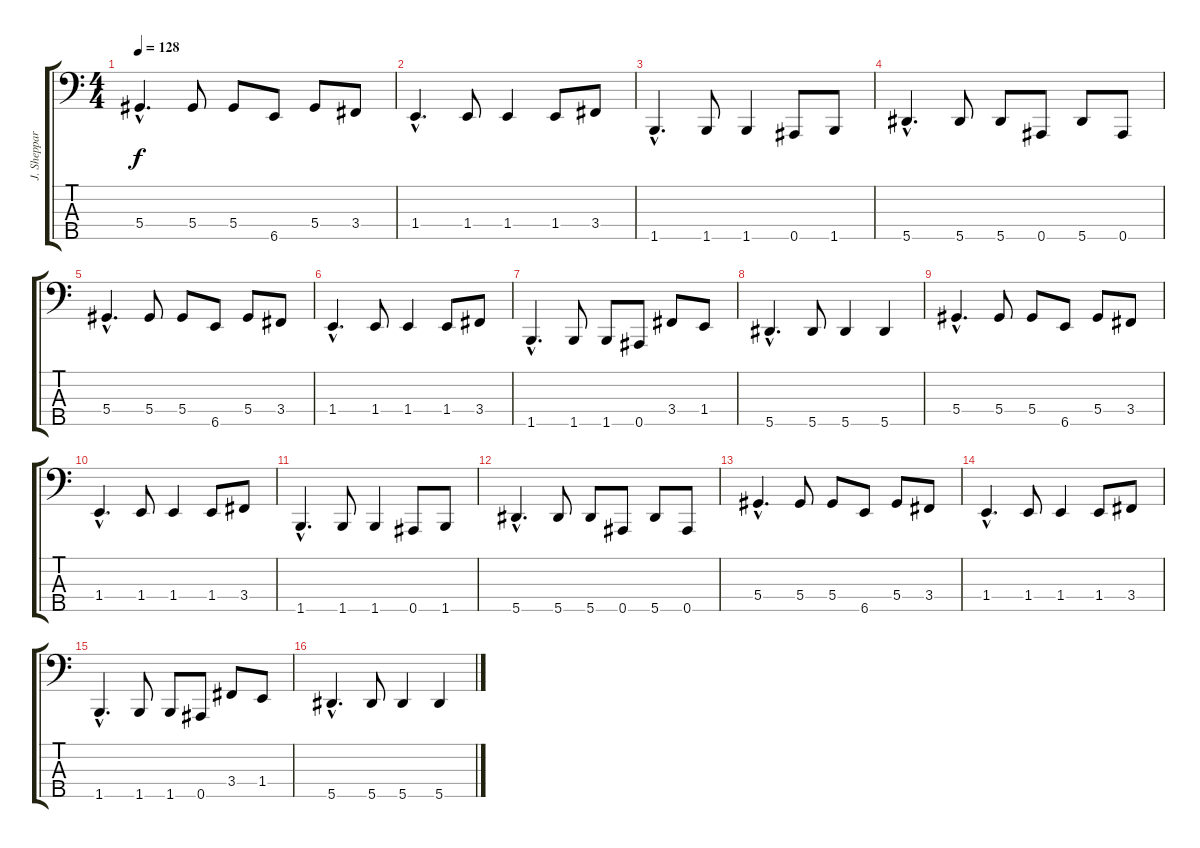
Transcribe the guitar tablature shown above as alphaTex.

\track ("J. Sheppard" "J. Sheppar") {instrument electricbassfinger}
\staff {score tabs}
\tuning (Gb2 Db2 Ab1 Eb1 Bb0) {hide}
\ts (4 4)
\section ("" "")
\tempo 128
\clef f4
\ks c
5.4{hac}.4{d dy f} 5.4.8 5.4.8 6.5.8 5.4.8 3.4.8 |
1.4{hac}.4{d} 1.4.8 1.4.4 1.4.8 3.4.8 |
1.5{hac}.4{d} 1.5.8 1.5.4 0.5.8 1.5.8 |
5.5{hac}.4{d} 5.5.8 5.5.8 0.5.8 5.5.8 0.5.8 |
5.4{hac}.4{d} 5.4.8 5.4.8 6.5.8 5.4.8 3.4.8 |
1.4{hac}.4{d} 1.4.8 1.4.4 1.4.8 3.4.8 |
1.5{hac}.4{d} 1.5.8 1.5.8 0.5.8 3.4.8 1.4.8 |
5.5{hac}.4{d} 5.5.8 5.5.4 5.5.4 |
5.4{hac}.4{d} 5.4.8 5.4.8 6.5.8 5.4.8 3.4.8 |
1.4{hac}.4{d} 1.4.8 1.4.4 1.4.8 3.4.8 |
1.5{hac}.4{d} 1.5.8 1.5.4 0.5.8 1.5.8 |
5.5{hac}.4{d} 5.5.8 5.5.8 0.5.8 5.5.8 0.5.8 |
5.4{hac}.4{d} 5.4.8 5.4.8 6.5.8 5.4.8 3.4.8 |
1.4{hac}.4{d} 1.4.8 1.4.4 1.4.8 3.4.8 |
1.5{hac}.4{d} 1.5.8 1.5.8 0.5.8 3.4.8 1.4.8 |
5.5{hac}.4{d} 5.5.8 5.5.4 5.5.4
